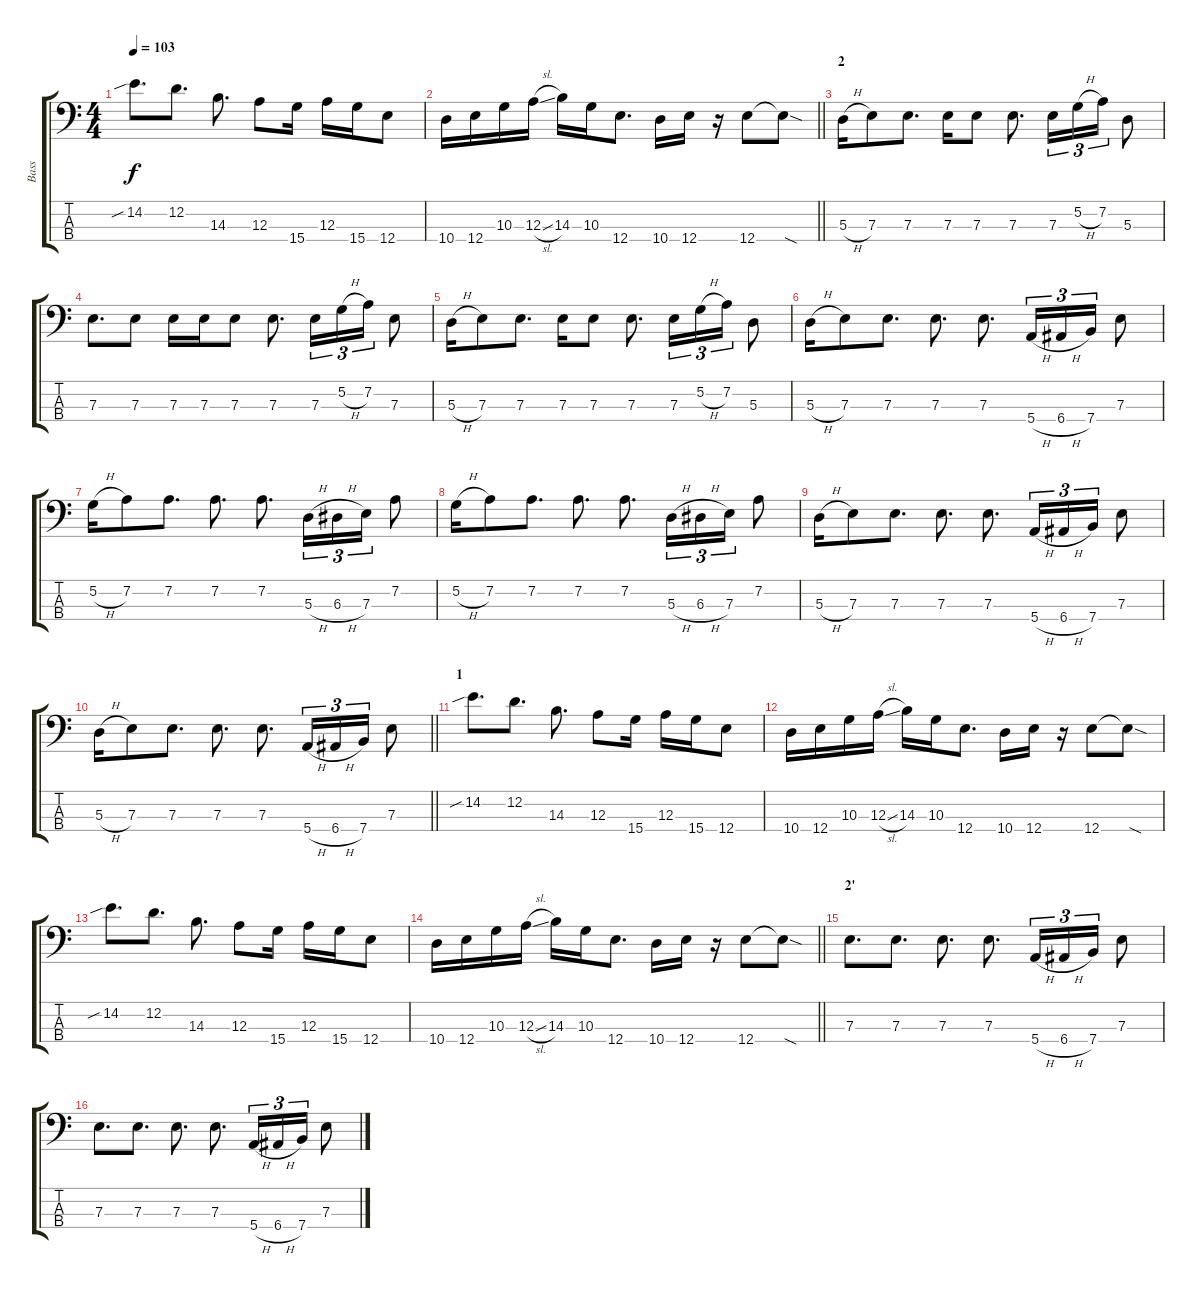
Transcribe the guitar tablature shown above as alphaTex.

\track ("Bass" "Bass") {instrument electricbassfinger}
\staff {score tabs}
\tuning (G2 D2 A1 E1) {hide}
\ts (4 4)
\tempo 103
\clef f4
\ks c
14.2{sib}.8{d dy f} 12.2.8{d} 14.3.8{d} 12.3.8 15.4.16 12.3.16 15.4.16 12.4.8 |
\barLineRight lightlight
10.4.16 12.4.16 10.3.16 12.3{sl}.16 14.3.16 10.3.16 12.4.8{d} 10.4.16 12.4.16 r.16 12.4.8 12.4{sod t}.8 |
\section ("" "2")
5.3{h}.16 7.3.8 7.3.8{d} 7.3.16 7.3.8 7.3.8{d} 7.3.16{tu (3 2)} 5.2{h}.16{tu (3 2)} 7.2.16{tu (3 2)} 5.3.8 |
7.3.8{d} 7.3.8 7.3.16 7.3.16 7.3.8 7.3.8{d} 7.3.16{tu (3 2)} 5.2{h}.16{tu (3 2)} 7.2.16{tu (3 2)} 7.3.8 |
5.3{h}.16 7.3.8 7.3.8{d} 7.3.16 7.3.8 7.3.8{d} 7.3.16{tu (3 2)} 5.2{h}.16{tu (3 2)} 7.2.16{tu (3 2)} 5.3.8 |
5.3{h}.16 7.3.8 7.3.8{d} 7.3.8{d} 7.3.8{d} 5.4{h}.16{tu (3 2)} 6.4{h}.16{tu (3 2)} 7.4.16{tu (3 2)} 7.3.8 |
5.2{h}.16 7.2.8 7.2.8{d} 7.2.8{d} 7.2.8{d} 5.3{h}.16{tu (3 2)} 6.3{h}.16{tu (3 2)} 7.3.16{tu (3 2)} 7.2.8 |
5.2{h}.16 7.2.8 7.2.8{d} 7.2.8{d} 7.2.8{d} 5.3{h}.16{tu (3 2)} 6.3{h}.16{tu (3 2)} 7.3.16{tu (3 2)} 7.2.8 |
5.3{h}.16 7.3.8 7.3.8{d} 7.3.8{d} 7.3.8{d} 5.4{h}.16{tu (3 2)} 6.4{h}.16{tu (3 2)} 7.4.16{tu (3 2)} 7.3.8 |
\barLineRight lightlight
5.3{h}.16 7.3.8 7.3.8{d} 7.3.8{d} 7.3.8{d} 5.4{h}.16{tu (3 2)} 6.4{h}.16{tu (3 2)} 7.4.16{tu (3 2)} 7.3.8 |
\section ("" "1")
14.2{sib}.8{d} 12.2.8{d} 14.3.8{d} 12.3.8 15.4.16 12.3.16 15.4.16 12.4.8 |
10.4.16 12.4.16 10.3.16 12.3{sl}.16 14.3.16 10.3.16 12.4.8{d} 10.4.16 12.4.16 r.16 12.4.8 12.4{sod t}.8 |
14.2{sib}.8{d} 12.2.8{d} 14.3.8{d} 12.3.8 15.4.16 12.3.16 15.4.16 12.4.8 |
\barLineRight lightlight
10.4.16 12.4.16 10.3.16 12.3{sl}.16 14.3.16 10.3.16 12.4.8{d} 10.4.16 12.4.16 r.16 12.4.8 12.4{sod t}.8 |
\section ("" "2'")
7.3.8{d} 7.3.8{d} 7.3.8{d} 7.3.8{d} 5.4{h}.16{tu (3 2)} 6.4{h}.16{tu (3 2)} 7.4.16{tu (3 2)} 7.3.8 |
7.3.8{d} 7.3.8{d} 7.3.8{d} 7.3.8{d} 5.4{h}.16{tu (3 2)} 6.4{h}.16{tu (3 2)} 7.4.16{tu (3 2)} 7.3.8
